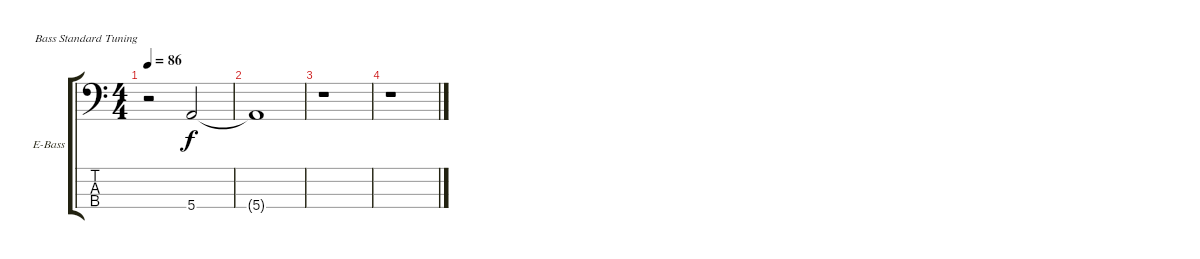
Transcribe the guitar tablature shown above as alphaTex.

\bracketExtendMode groupsimilarinstruments
\firstSystemTrackNameOrientation horizontal
\otherSystemsTrackNameOrientation horizontal
\track ("Bass(Thompson)" "E-Bass") {instrument electricbasspick}
\staff {score tabs}
\tuning (G2 D2 A1 E1)
\ts (4 4)
\tempo 86
\clef f4
\ks c
r.2{dy f} 5.4.2 |
5.4{t}.1 |
r.1 |
r.1
